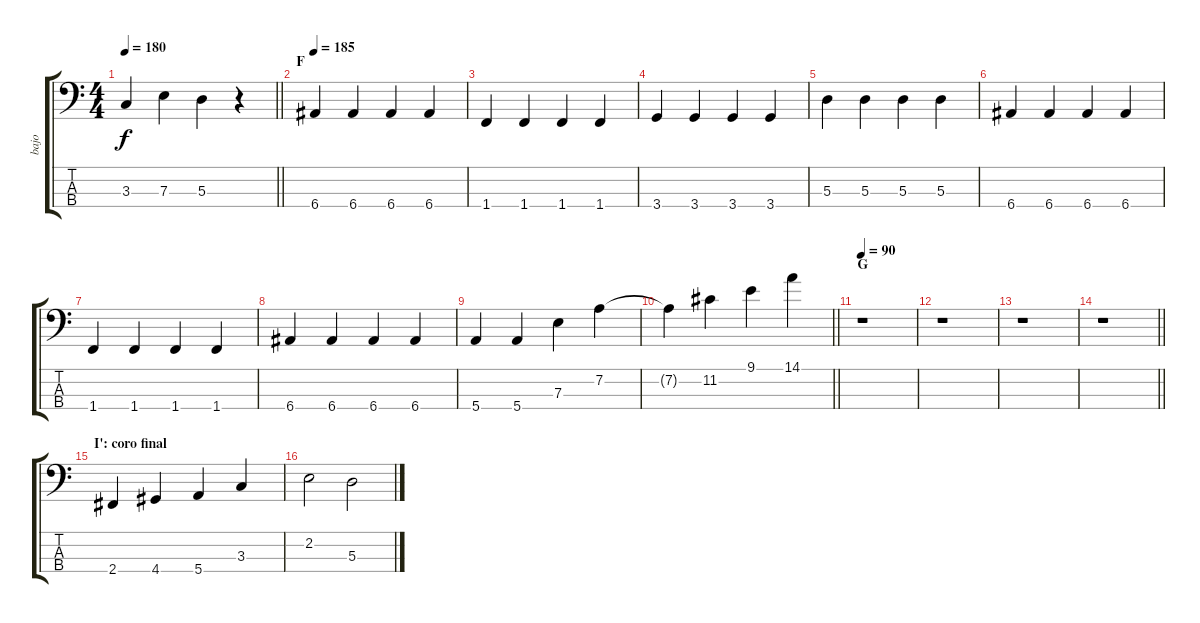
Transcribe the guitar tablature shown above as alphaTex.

\track ("bajo" "bajo") {instrument electricbassfinger}
\staff {score tabs}
\tuning (G2 D2 A1 E1) {hide}
\ts (4 4)
\tempo 180
\clef f4
\barLineRight lightlight
\ks c
3.3.4{dy f} 7.3.4 5.3.4 r.4 |
\section ("" "F")
\tempo 185
6.4.4 6.4.4 6.4.4 6.4.4 |
1.4.4 1.4.4 1.4.4 1.4.4 |
3.4.4 3.4.4 3.4.4 3.4.4 |
5.3.4 5.3.4 5.3.4 5.3.4 |
6.4.4 6.4.4 6.4.4 6.4.4 |
1.4.4 1.4.4 1.4.4 1.4.4 |
6.4.4 6.4.4 6.4.4 6.4.4 |
5.4.4 5.4.4 7.3.4 7.2.4 |
\barLineRight lightlight
7.2{t}.4 11.2.4 9.1.4 14.1.4 |
\section ("" "G")
\tempo 90
r.1 |
r.1 |
r.1 |
\barLineRight lightlight
r.1 |
\section ("" "I': coro final")
2.4.4{volume 6 balance 8 instrument electricbassfinger} 4.4.4 5.4.4 3.3.4 |
2.2.2 5.3.2
